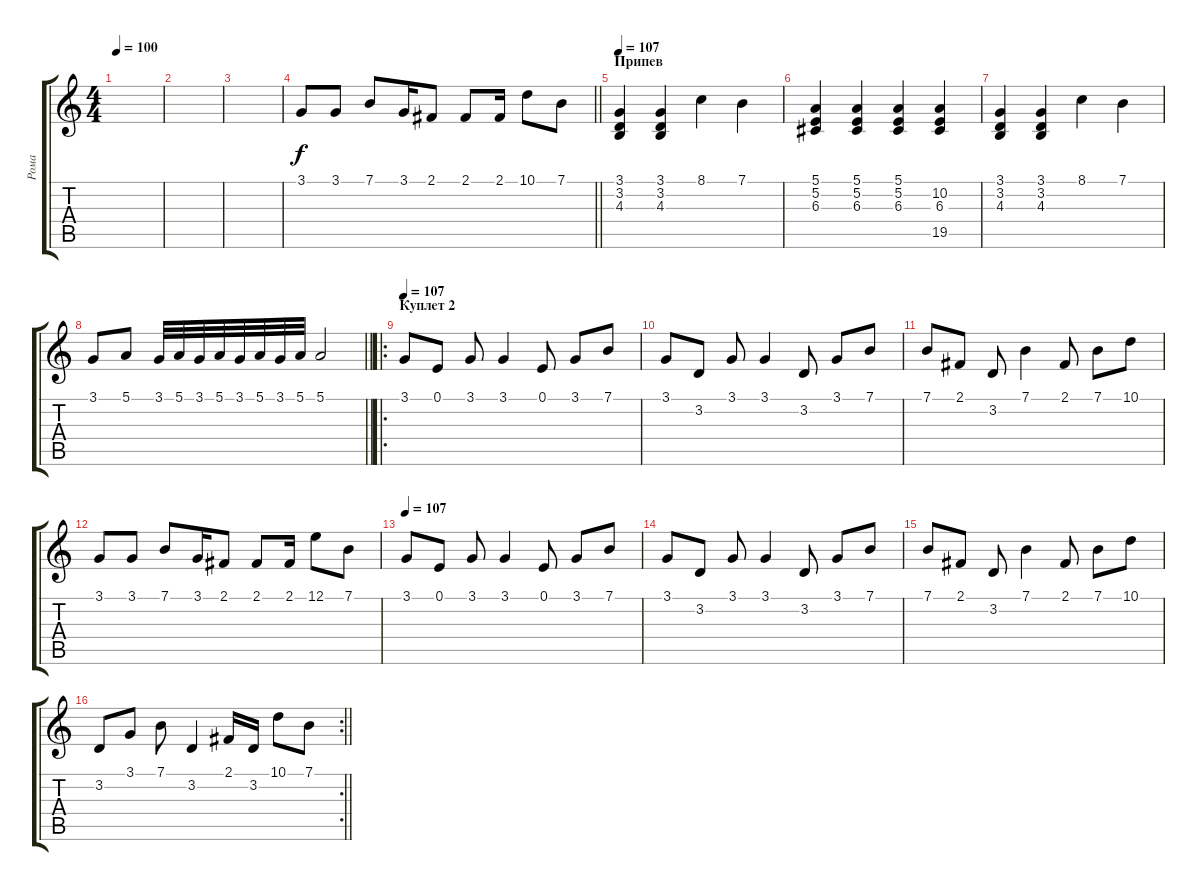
\track ("Рома" "Рома") {instrument acousticgrandpiano}
\staff {score tabs}
\tuning (E4 B3 G3 D3 A2 E2) {hide}
\ts (4 4)
\tempo 100
\clef g2
\ks c
|
|
|
\barLineRight lightlight
3.1.8 3.1.8 7.1.8 3.1.16 2.1.8 2.1.8 2.1.16 10.1.8 7.1.8 |
\section ("" "Припев")
\tempo 107
(3.1 3.2 4.3).4 (3.1 3.2 4.3).4 8.1.4 7.1.4 |
(5.1 5.2 6.3).4 (5.1 5.2 6.3).4 (5.1 5.2 6.3).4 (10.2 6.3 19.5).4 |
(3.1 3.2 4.3).4 (3.1 3.2 4.3).4 8.1.4 7.1.4 |
\barLineRight lightlight
3.1.8 5.1.8 3.1.32 5.1.32 3.1.32 5.1.32 3.1.32 5.1.32 3.1.32 5.1.32 5.1.2 |
\ro
\section ("" "Куплет 2")
\tempo 107
3.1.8 0.1.8 3.1.8 3.1.4 0.1.8 3.1.8 7.1.8 |
3.1.8 3.2.8 3.1.8 3.1.4 3.2.8 3.1.8 7.1.8 |
7.1.8 2.1.8 3.2.8 7.1.4 2.1.8 7.1.8 10.1.8 |
3.1.8 3.1.8 7.1.8 3.1.16 2.1.8 2.1.8 2.1.16 12.1.8 7.1.8 |
\tempo 107
3.1.8 0.1.8 3.1.8 3.1.4 0.1.8 3.1.8 7.1.8 |
3.1.8 3.2.8 3.1.8 3.1.4 3.2.8 3.1.8 7.1.8 |
7.1.8 2.1.8 3.2.8 7.1.4 2.1.8 7.1.8 10.1.8 |
\rc 2
\barLineRight lightlight
3.2.8 3.1.8 7.1.8 3.2.4 2.1.16 3.2.16 10.1.8 7.1.8
